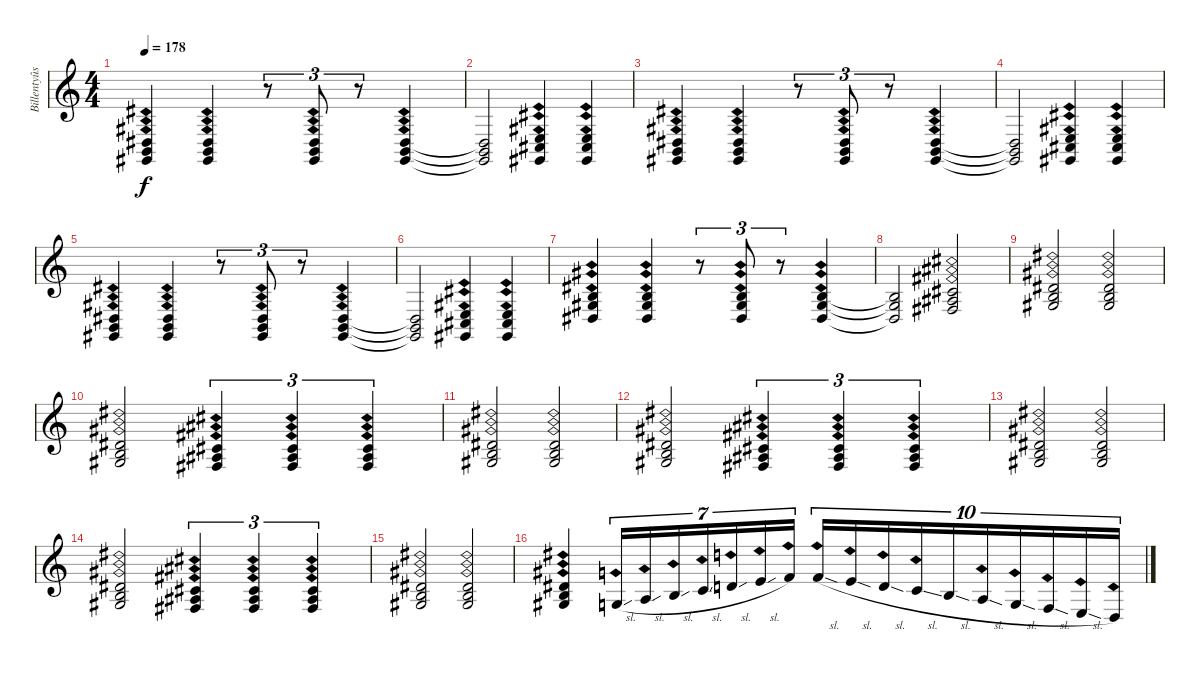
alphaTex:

\track ("Billentyûs 1 (David Rosenthal)" "Billentyûs") {instrument percussiveorgan}
\staff {score}
\tuning (E4 B3 G3 D3 A2 E2 B1) {hide}
\ts (4 4)
\tempo 178
\clef g2
\ks c
(1.4{ph 12} 2.5{ph 12} 4.6{ph 12}).4{dy f} (1.4{ph 12} 2.5{ph 12} 4.6{ph 12}).4 r.8{tu (3 2)} (1.4{ph 12} 2.5{ph 12} 4.6{ph 12}).8{tu (3 2)} r.8{tu (3 2)} (1.4{ph 12} 2.5{ph 12} 4.6{ph 12}).4 |
(1.4{t} 2.5{t} 4.6{t}).2 (2.4{ph 12} 4.5{ph 12} 4.6{ph 12}).4 (2.4{ph 12} 4.5{ph 12} 4.6{ph 12}).4 |
(1.4{ph 12} 2.5{ph 12} 4.6{ph 12}).4 (1.4{ph 12} 2.5{ph 12} 4.6{ph 12}).4 r.8{tu (3 2)} (1.4{ph 12} 2.5{ph 12} 4.6{ph 12}).8{tu (3 2)} r.8{tu (3 2)} (1.4{ph 12} 2.5{ph 12} 4.6{ph 12}).4 |
(1.4{t} 2.5{t} 4.6{t}).2 (2.4{ph 12} 4.5{ph 12} 4.6{ph 12}).4 (2.4{ph 12} 4.5{ph 12} 4.6{ph 12}).4 |
(1.4{ph 12} 2.5{ph 12} 4.6{ph 12}).4 (1.4{ph 12} 2.5{ph 12} 4.6{ph 12}).4 r.8{tu (3 2)} (1.4{ph 12} 2.5{ph 12} 4.6{ph 12}).8{tu (3 2)} r.8{tu (3 2)} (1.4{ph 12} 2.5{ph 12} 4.6{ph 12}).4 |
(1.4{t} 2.5{t} 4.6{t}).2 (2.4{ph 12} 4.5{ph 12} 4.6{ph 12}).4 (2.4{ph 12} 4.5{ph 12} 4.6{ph 12}).4 |
(0.2{ph 12} 1.3{ph 12} 1.4{ph 12}).4 (0.2{ph 12} 1.3{ph 12} 1.4{ph 12}).4 r.8{tu (3 2)} (0.2{ph 12} 1.3{ph 12} 1.4{ph 12}).8{tu (3 2)} r.8{tu (3 2)} (0.2{ph 12} 1.3{ph 12} 1.4{ph 12}).4 |
(0.2{t} 1.3{t} 1.4{t}).2 (2.2{ph 12} 3.3{ph 12} 4.4{ph 12}).2 |
(4.2{ph 12} 4.3{ph 12} 6.4{ph 12}).2 (4.2{ph 12} 4.3{ph 12} 6.4{ph 12}).2 |
(4.2{ph 12} 4.3{ph 12} 6.4{ph 12}).2 (2.2{ph 12} 3.3{ph 12} 4.4{ph 12}).4{tu (3 2)} (2.2{ph 12} 3.3{ph 12} 4.4{ph 12}).4{tu (3 2)} (2.2{ph 12} 3.3{ph 12} 4.4{ph 12}).4{tu (3 2)} |
(4.2{ph 12} 4.3{ph 12} 6.4{ph 12}).2 (4.2{ph 12} 4.3{ph 12} 6.4{ph 12}).2 |
(4.2{ph 12} 4.3{ph 12} 6.4{ph 12}).2 (2.2{ph 12} 3.3{ph 12} 4.4{ph 12}).4{tu (3 2)} (2.2{ph 12} 3.3{ph 12} 4.4{ph 12}).4{tu (3 2)} (2.2{ph 12} 3.3{ph 12} 4.4{ph 12}).4{tu (3 2)} |
(4.2{ph 12} 4.3{ph 12} 6.4{ph 12}).2 (4.2{ph 12} 4.3{ph 12} 6.4{ph 12}).2 |
(4.2{ph 12} 4.3{ph 12} 6.4{ph 12}).2 (2.2{ph 12} 3.3{ph 12} 4.4{ph 12}).4{tu (3 2)} (2.2{ph 12} 3.3{ph 12} 4.4{ph 12}).4{tu (3 2)} (2.2{ph 12} 3.3{ph 12} 4.4{ph 12}).4{tu (3 2)} |
(4.2{ph 12} 4.3{ph 12} 6.4{ph 12}).2 (4.2{ph 12} 4.3{ph 12} 6.4{ph 12}).2 |
(4.2{ph 12} 4.3{ph 12} 6.4{ph 12}).4 0.3{ph 12 sl}.16{tu (7 4)} 2.3{ph 12 sl}.16{tu (7 4)} 4.3{ph 12 sl}.16{tu (7 4)} 5.3{ph 12 sl}.16{tu (7 4)} 7.3{ph 12 sl}.16{tu (7 4)} 9.3{ph 12 sl}.16{tu (7 4)} 10.3{ph 12}.16{tu (7 4)} 15.4{ph 12 sl}.16{tu (10 8)} 14.4{ph 12 sl}.16{tu (10 8)} 12.4{ph 12 sl}.16{tu (10 8)} 10.4{ph 12 sl}.16{tu (10 8)} 9.4{sl}.16{tu (10 8) beam merge} 7.4{ph 12 sl}.16{tu (10 8)} 5.4{ph 12 sl}.16{tu (10 8)} 3.4{ph 12 sl}.16{tu (10 8)} 2.4{ph 12 sl}.16{tu (10 8)} 0.4{ph 12}.16{tu (10 8)}
